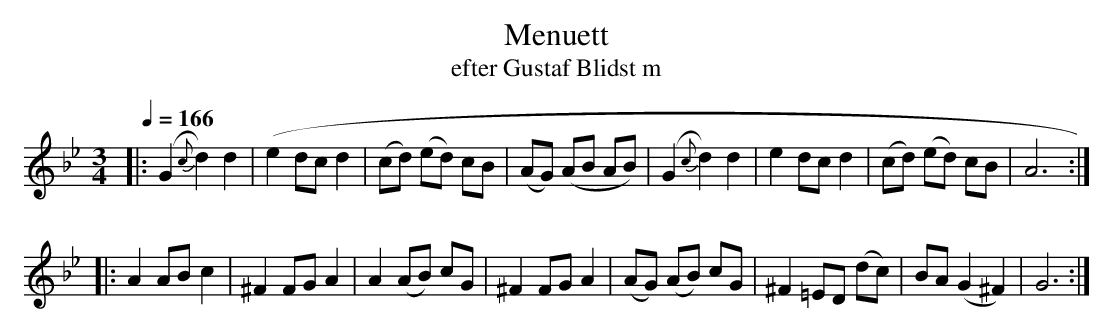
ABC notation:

X:1
T:Menuett
T:efter Gustaf Blidst m
M:3/4
K:Gm
L:1/8
Q:1/4 = 166
|:(G2 {c}d2) d2 (| e2 dc d2| (cd) (ed) cB |(AG) (AB AB)| (G2 {c}d2) d2 | e2 dc d2| (cd) (ed) cB | A6 :|
|: A2 AB c2| ^F2 FG A2| A2 (AB) cG | ^F2 FG A2| (AG) (AB) cG | ^F2 =ED (dc) | BA (G2 ^F2) | G6 :|
